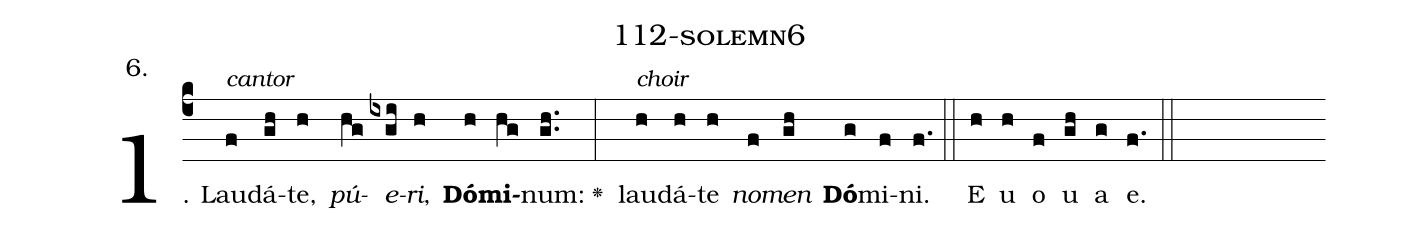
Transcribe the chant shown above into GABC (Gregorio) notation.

name: 112-solemn6;
annotation: 6.;
%%
(c4)<alt>cantor</alt>1. Lau(f)dá(gh)te,(h) <i>pú</i>(hg)<i>e</i>(ixgi)<i>ri</i>,(h) <b>Dó</b>(h)<b>mi</b>(hg)num:(gh..) <v>\greheightstar</v>(:)<alt>choir</alt> lau(h)dá(h)te(h) <i>no</i>(f)<i>men</i>(gh) <b>Dó</b>(g)mi(f)ni.(f.) (::) E(h) u(h) o(f) u(gh) a(g) e.(f.) (::)
